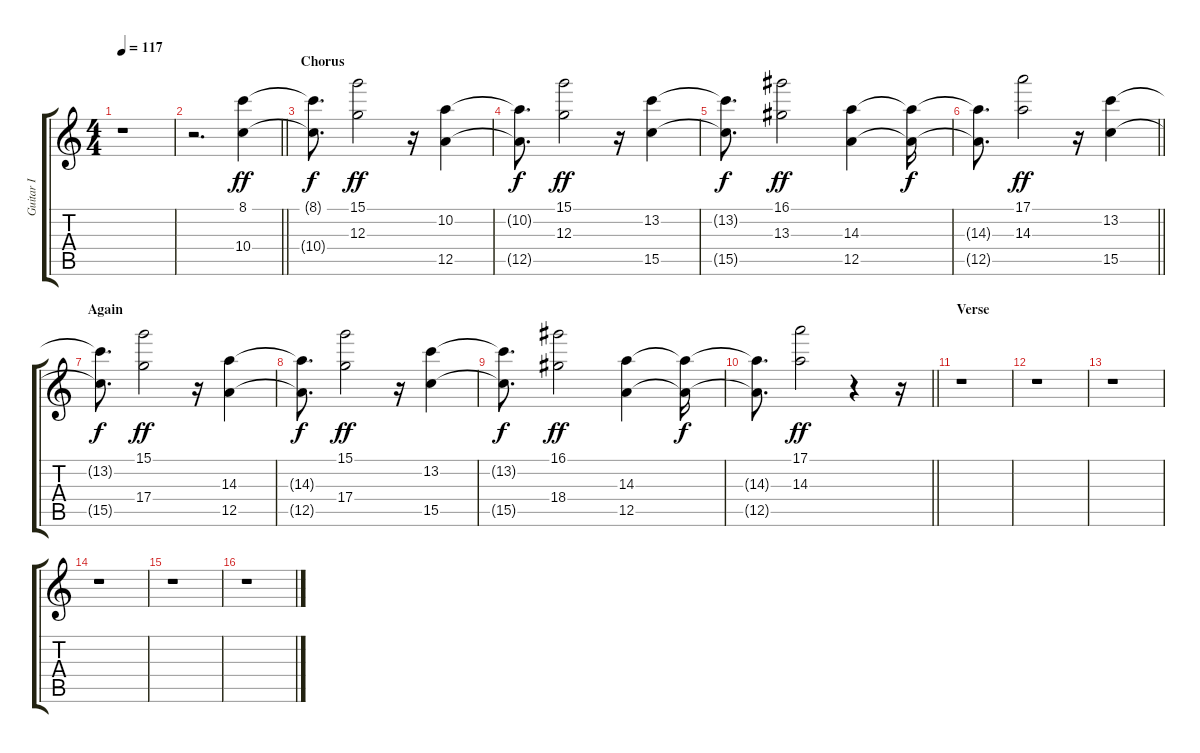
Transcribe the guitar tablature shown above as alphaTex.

\track ("Guitar I" "Guitar I") {instrument distortionguitar}
\staff {score tabs}
\tuning (E4 B3 G3 D3 A2 E2) {hide}
\ts (4 4)
\tempo 117
\clef g2
\ks c
r.1{dy ff} |
\barLineRight lightlight
r.2{d} (8.1 10.4).4 |
\section ("" "Chorus")
(8.1{t} 10.4{t}).8{d dy f} (15.1 12.3).2{dy ff} r.16 (10.2 12.5).4 |
(10.2{t} 12.5{t}).8{d dy f} (15.1 12.3).2{dy ff} r.16 (13.2 15.5).4 |
(13.2{t} 15.5{t}).8{d dy f} (16.1 13.3).2{dy ff} (14.3 12.5).4 (14.3{t} 12.5{t}).16{dy f} |
\barLineRight lightlight
(14.3{t} 12.5{t}).8{d} (17.1 14.3).2{dy ff} r.16 (13.2 15.5).4 |
\section ("" "Again")
(13.2{t} 15.5{t}).8{d dy f} (15.1 17.4).2{dy ff} r.16 (14.3 12.5).4 |
(14.3{t} 12.5{t}).8{d dy f} (15.1 17.4).2{dy ff} r.16 (13.2 15.5).4 |
(13.2{t} 15.5{t}).8{d dy f} (16.1 18.4).2{dy ff} (14.3 12.5).4 (14.3{t} 12.5{t}).16{dy f} |
\barLineRight lightlight
(14.3{t} 12.5{t}).8{d} (17.1 14.3).2{dy ff} r.4 r.16 |
\section ("" "Verse")
r.1 |
r.1 |
r.1 |
r.1 |
r.1 |
r.1
